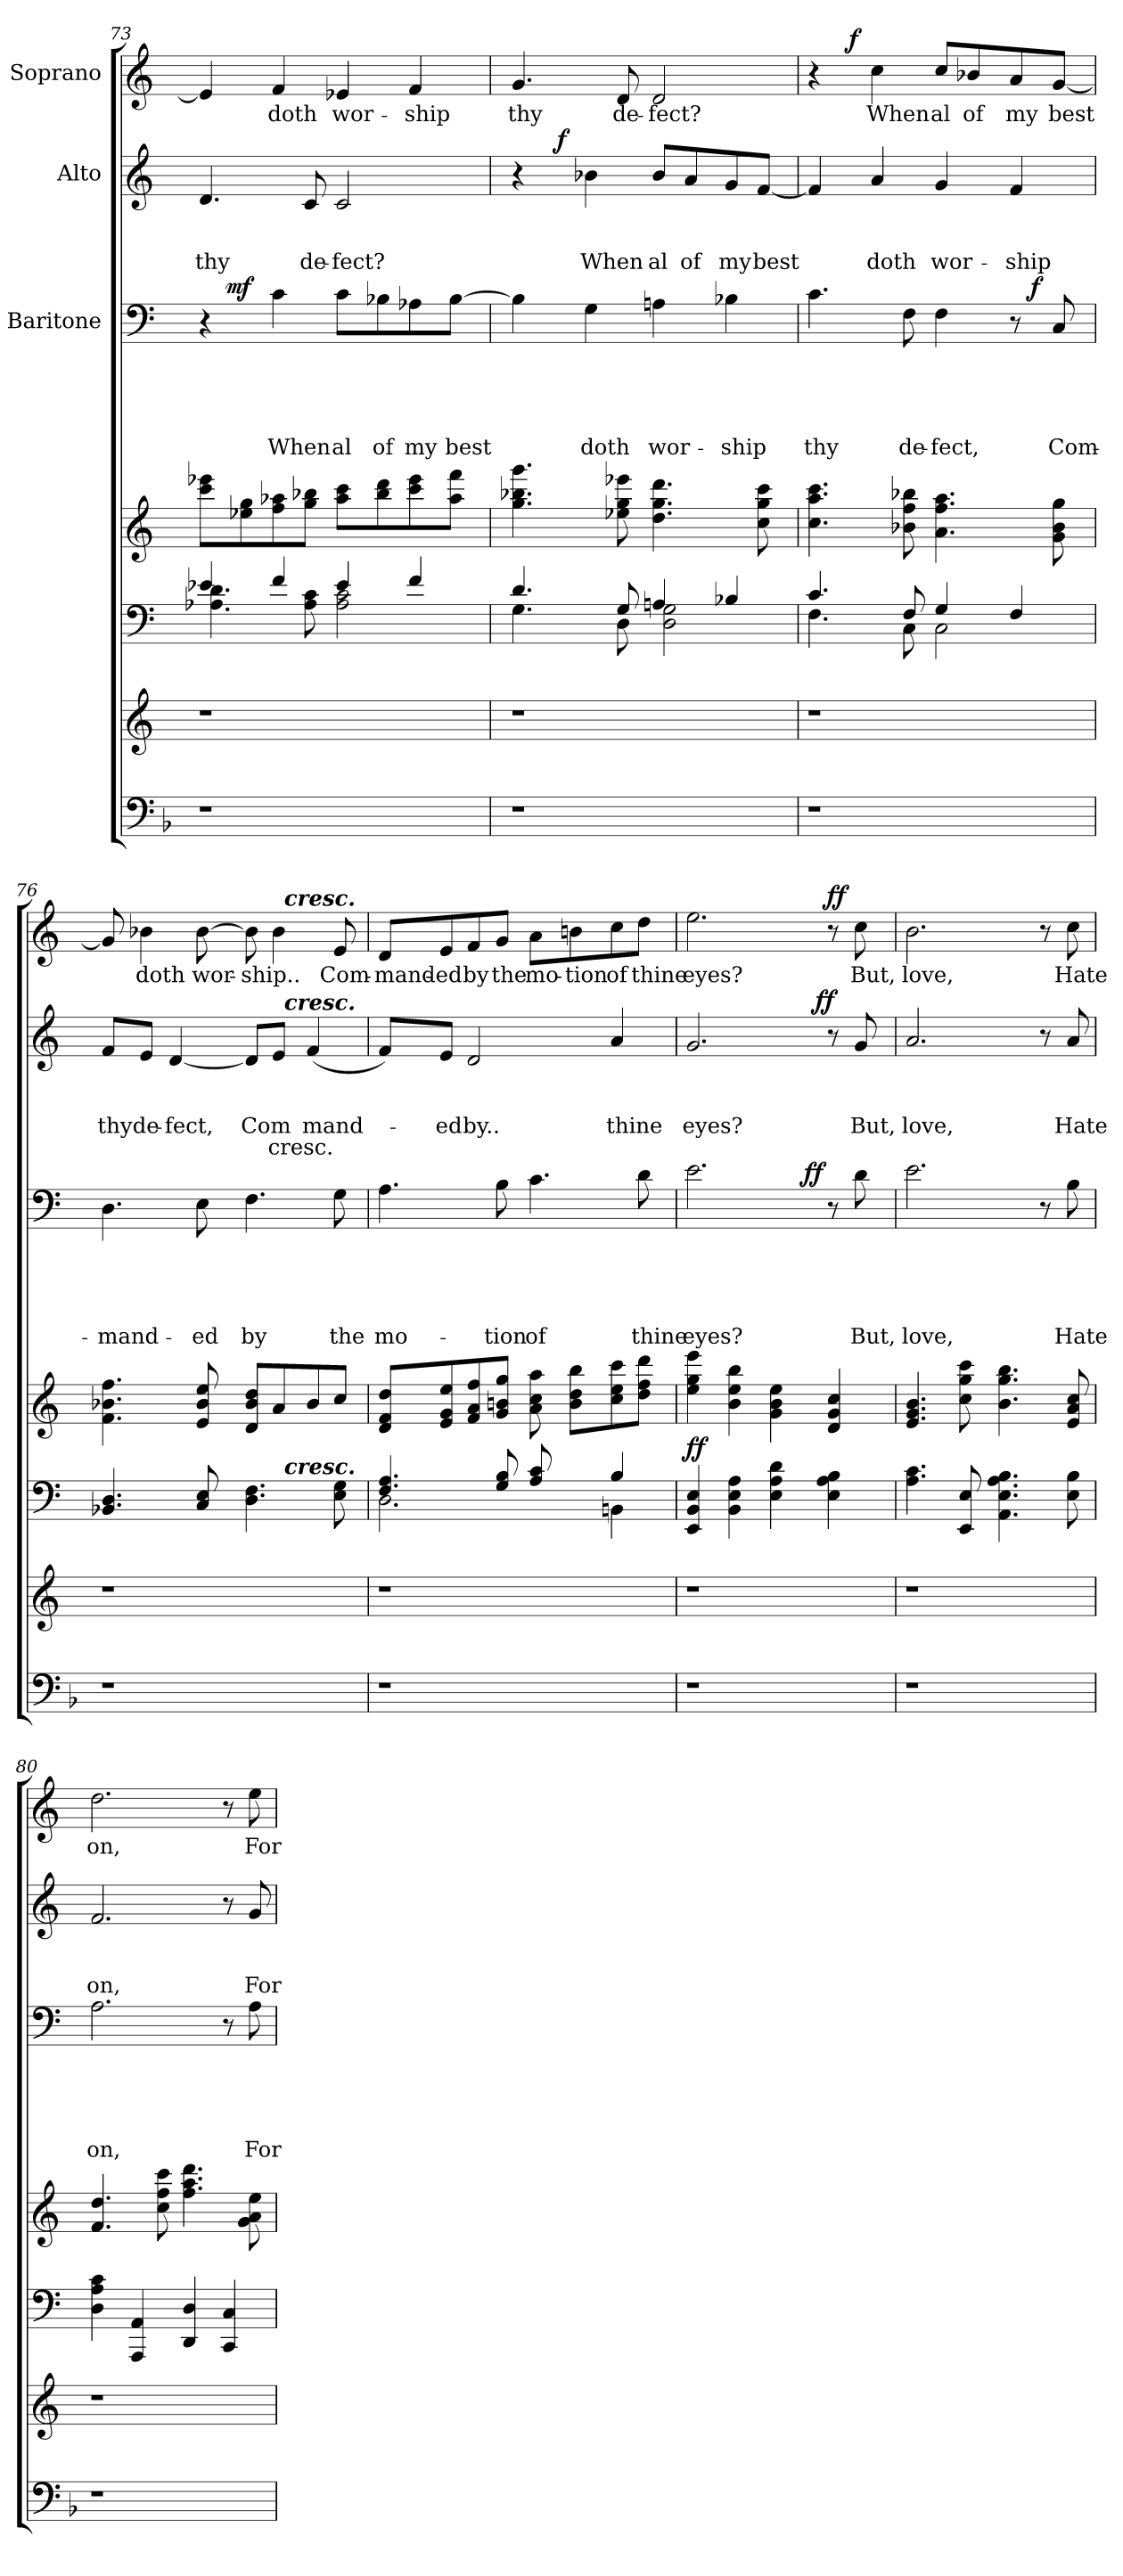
**kern	**kern	**kern	**kern	**dynam	**kern	**text	**text	**text	**text	**text	**dynam	**kern	**text	**text	**text	**text	**dynam	**kern	**text	**dynam
*part6	*part5	*part4	*part4	*part4	*part3	*part3	*part3	*part3	*part3	*part3	*part3	*part2	*part2	*part2	*part2	*part2	*part2	*part1	*part1	*part1
*staff7	*staff6	*staff5	*staff4	*staff4/5	*staff3	*staff3	*staff3	*staff3	*staff3	*staff3	*staff3	*staff2	*staff2	*staff2	*staff2	*staff2	*staff2	*staff1	*staff1	*staff1
*	*	*	*	*	*I"Baritone	*	*	*	*	*	*	*I"Alto	*	*	*	*	*	*I"Soprano	*	*
*clefF4	*clefG2	*clefF4	*clefG2	*	*clefF4	*	*	*	*	*	*	*clefG2	*	*	*	*	*	*clefG2	*	*
*k[b-]	*k[]	*k[]	*k[]	*	*k[]	*	*	*	*	*	*	*k[]	*	*	*	*	*	*k[]	*	*
*F:	*C:	*C:	*C:	*	*C:	*	*	*	*	*	*	*C:	*	*	*	*	*	*C:	*	*
=73	=73	=73	=73	=73	=73	=73	=73	=73	=73	=73	=73	=73	=73	=73	=73	=73	=73	=73	=73	=73
*	*	*^	*	*	*	*	*	*	*	*	*	*	*	*	*	*	*	*	*	*
!	!	!	!	!	!	!	!	!	!	!	!	!	!	!	!	!LO:LY:b	!	!	!	!	!
*	*	*	*	*	*	*^	*	*	*	*	*	*	*	*	*	*	*	*	*	*	*
1r	1r	4e-X/	4.A-X\ 4.d\	8ccc\ 8eee-X\L	.	4r	16.ryy	.	.	.	.	.	.	4.d/	.	.	thy	.	.	4e-/]	.	.
!	!	!	!	!	!	!	!	!	!	!	!	!	!LO:DY:a	!	!	!	!	!	!	!	!	!
.	.	.	.	.	.	.	2ryy	.	.	.	.	.	mf	.	.	.	.	.	.	.	.	.
.	.	.	.	8ee-X\ 8gg\	.	.	.	.	.	.	.	.	.	.	.	.	.	.	.	.	.	.
!	!	!	!	!	!	!	!	!	!	!	!	!LO:LY:b	!	!	!	!	!	!	!	!	!LO:LY:b	!
.	.	4f/	.	8ff\ 8aa-X\	.	4c\	.	.	.	.	.	When	.	.	.	.	.	.	.	4f/	doth	.
!	!	!	!	!	!	!	!	!	!	!	!	!	!	!	!	!	!LO:LY:b	!	!	!	!	!
.	.	.	8A-\ 8c\	8gg\ 8bb-X\J	.	.	.	.	.	.	.	.	.	8c/	.	.	de-	.	.	.	.	.
!	!	!	!	!	!	!	!	!	!	!	!	!LO:LY:b:rj	!	!	!	!	!LO:LY:b	!	!	!	!LO:LY:b	!
.	.	4e-/	2A-\ 2c\	8aa-\ 8ccc\L	.	8c\L	.	.	.	.	.	al	.	2c/	.	.	-fect?	.	.	4e-X/	wor-	.
.	.	.	.	.	.	.	4ryy	.	.	.	.	.	.	.	.	.	.	.	.	.	.	.
!	!	!	!	!	!	!	!	!	!	!	!	!LO:LY:b	!	!	!	!	!	!	!	!	!	!
.	.	.	.	8bb-\ 8ddd\	.	8B-X\	.	.	.	.	.	of	.	.	.	.	.	.	.	.	.	.
!	!	!	!	!	!	!	!	!	!	!	!	!LO:LY:b	!	!	!	!	!	!	!	!	!LO:LY:b	!
.	.	4f/	.	8ccc\ 8eee-\	.	8A-X\	.	.	.	.	.	my	.	.	.	.	.	.	.	4f/	-ship	.
.	.	.	.	.	.	.	8ryy	.	.	.	.	.	.	.	.	.	.	.	.	.	.	.
!	!	!	!	!	!	!	!	!	!	!	!	!LO:LY:b	!	!	!	!	!	!	!	!	!	!
.	.	.	.	8aa-\ 8fff\J	.	[<8B-\J	.	.	.	.	.	best	.	.	.	.	.	.	.	.	.	.
.	.	.	.	.	.	.	32ryy	.	.	.	.	.	.	.	.	.	.	.	.	.	.	.
!!LO:PB:g=z
=74	=74	=74	=74	=74	=74	=74	=74	=74	=74	=74	=74	=74	=74	=74	=74	=74	=74	=74	=74	=74	=74	=74
!	!	!	!	!	!	!	!	!	!	!	!	!	!	!	!	!	!	!	!	!	!LO:LY:b	!
*	*	*	*	*	*	*v	*v	*	*	*	*	*	*	*^	*	*	*	*	*	*	*	*
1r	1r	4.d/	4.G\	4.gg\ 4.bb-X\ 4.ggg\	.	4B-\]	.	.	.	.	.	.	4r	8ryy	.	.	.	.	.	4.g/	thy	.
.	.	.	.	.	.	.	.	.	.	.	.	.	.	32ryy	.	.	.	.	.	.	.	.
!	!	!	!	!	!	!	!	!	!	!	!	!	!	!	!	!	!	!	!LO:DY:a	!	!	!
.	.	.	.	.	.	.	.	.	.	.	.	.	.	2ryy	.	.	.	.	f	.	.	.
!	!	!	!	!	!	!	!	!	!	!	!LO:LY:b	!	!	!	!	!	!LO:LY:b	!	!	!	!	!
.	.	.	.	.	.	4G\	.	.	.	.	doth	.	4b-X\	.	.	.	When	.	.	.	.	.
!	!	!	!	!	!	!	!	!	!	!	!	!	!	!	!	!	!	!	!	!	!LO:LY:b	!
.	.	8G/	8D\	8ee-X\ 8gg\ 8eee-X\	.	.	.	.	.	.	.	.	.	.	.	.	.	.	.	8d/	de-	.
!	!	!	!	!	!	!	!	!	!	!	!LO:LY:b	!	!	!	!	!	!LO:LY:b:rj	!	!	!	!LO:LY:b	!
.	.	4An/	2D\ 2G\	4.dd\ 4.gg\ 4.ddd\	.	4An\	.	.	.	.	wor-	.	8b-/L	.	.	.	al	.	.	2d/	-fect?	.
!	!	!	!	!	!	!	!	!	!	!	!	!	!	!	!	!	!LO:LY:b	!	!	!	!	!
.	.	.	.	.	.	.	.	.	.	.	.	.	8a/	.	.	.	of	.	.	.	.	.
.	.	.	.	.	.	.	.	.	.	.	.	.	.	4ryy	.	.	.	.	.	.	.	.
!	!	!	!	!	!	!	!	!	!	!	!LO:LY:b	!	!	!	!	!	!LO:LY:b	!	!	!	!	!
.	.	4B-X/	.	.	.	4B-X\	.	.	.	.	-ship	.	8g/	.	.	.	my	.	.	.	.	.
!	!	!	!	!	!	!	!	!	!	!	!	!	!	!	!	!	!LO:LY:b	!	!	!	!	!
.	.	.	.	8cc\ 8gg\ 8ccc\	.	.	.	.	.	.	.	.	[<8f/J	.	.	.	best	.	.	.	.	.
.	.	.	.	.	.	.	.	.	.	.	.	.	.	16.ryy	.	.	.	.	.	.	.	.
=75	=75	=75	=75	=75	=75	=75	=75	=75	=75	=75	=75	=75	=75	=75	=75	=75	=75	=75	=75	=75	=75	=75
!	!	!	!	!	!	!	!	!	!	!	!LO:LY:b	!	!	!	!	!	!	!	!	!	!	!
*	*	*	*	*	*	*^	*	*	*	*	*	*	*v	*v	*	*	*	*	*	*^	*	*
1r	1r	4.c/	4.F\	4.cc\ 4.aa\ 4.ccc\	.	4.c\	2ryy	.	.	.	.	thy	.	4f/]	.	.	.	.	.	4r	8.ryy	.	.
!	!	!	!	!	!	!	!	!	!	!	!	!	!	!	!	!	!	!	!	!	!	!	!LO:DY:a
.	.	.	.	.	.	.	.	.	.	.	.	.	.	.	.	.	.	.	.	.	2ryy	.	f
!	!	!	!	!	!	!	!	!	!	!	!	!	!	!	!	!	!LO:LY:b	!	!	!	!	!LO:LY:b	!
.	.	.	.	.	.	.	.	.	.	.	.	.	.	4a/	.	.	doth	.	.	4cc\	.	When	.
!	!	!	!	!	!	!	!	!	!	!	!	!LO:LY:b	!	!	!	!	!	!	!	!	!	!	!
.	.	8F/	8C\	8b-X\ 8ff\ 8bb-X\	.	8F\	.	.	.	.	.	de-	.	.	.	.	.	.	.	.	.	.	.
!	!	!	!	!	!	!	!	!	!	!	!	!LO:LY:b	!	!	!	!	!LO:LY:b	!	!	!	!	!LO:LY:b:rj	!
.	.	4G/	2C\	4.a\ 4.ff\ 4.aa\	.	4F\	4ryy	.	.	.	.	-fect,	.	4g/	.	.	wor-	.	.	8cc/L	.	al	.
!	!	!	!	!	!	!	!	!	!	!	!	!	!	!	!	!	!	!	!	!	!	!LO:LY:b	!
.	.	.	.	.	.	.	.	.	.	.	.	.	.	.	.	.	.	.	.	8b-X/	.	of	.
.	.	.	.	.	.	.	.	.	.	.	.	.	.	.	.	.	.	.	.	.	4ryy	.	.
!	!	!	!	!	!	!	!	!	!	!	!	!	!	!	!	!	!LO:LY:b	!	!	!	!	!LO:LY:b	!
.	.	4F/	.	.	.	8r	16ryy	.	.	.	.	.	.	4f/	.	.	-ship	.	.	8a/	.	my	.
!	!	!	!	!	!	!	!	!	!	!	!	!	!LO:DY:a	!	!	!	!	!	!	!	!	!	!
.	.	.	.	.	.	.	8.ryy	.	.	.	.	.	f	.	.	.	.	.	.	.	.	.	.
!	!	!	!	!	!	!	!	!	!	!	!	!LO:LY:b	!	!	!	!	!	!	!	!	!	!LO:LY:b	!
.	.	.	.	8g\ 8b-\ 8gg\	.	8C/	.	.	.	.	.	Com-	.	.	.	.	.	.	.	[<8g/J	.	best	.
.	.	.	.	.	.	.	.	.	.	.	.	.	.	.	.	.	.	.	.	.	16ryy	.	.
=76	=76	=76	=76	=76	=76	=76	=76	=76	=76	=76	=76	=76	=76	=76	=76	=76	=76	=76	=76	=76	=76	=76	=76
!	!	!	!	!	!	!	!	!	!	!	!	!LO:LY:b	!	!	!	!	!LO:LY:b	!	!	!	!	!	!
*	*	*	*	*	*	*v	*v	*	*	*	*	*	*	*^	*	*	*	*	*	*	*	*	*
1r	1r	4.BB-X/ 4.D/	2ryy	4.f\ 4.b-X\ 4.ff\	.	4.D\	.	.	.	.	-mand-	.	8f/L	2ryy	.	.	thy	.	.	8g/]	2ryy	.	.
!	!	!	!	!	!	!	!	!	!	!	!	!	!	!	!	!	!LO:LY:b	!	!	!	!	!LO:LY:b	!
.	.	.	.	.	.	.	.	.	.	.	.	.	8e/J	.	.	.	de-	.	.	4b-X\	.	doth	.
!	!	!	!	!	!	!	!	!	!	!	!	!	!	!	!	!	!LO:LY:b	!	!	!	!	!	!
.	.	.	.	.	.	.	.	.	.	.	.	.	[<4d/	.	.	.	-fect,	.	.	.	.	.	.
!	!	!	!	!	!	!	!	!	!	!	!LO:LY:b	!	!	!	!	!	!	!	!	!	!	!LO:LY:b	!
.	.	8C/ 8E/	.	8e/ 8b-/ 8ee/	.	8E\	.	.	.	.	-ed	.	.	.	.	.	.	.	.	[>8b-\	.	wor-	.
!	!	!	!	!	!	!	!	!	!	!	!LO:LY:b	!	!	!	!	!	!LO:LY:b	!	!	!	!	!LO:LY:b	!
.	.	4.D\ 4.F\	8ryy	8d/ 8b-/ 8dd/L	.	4.F\	.	.	.	.	by	.	8d/L]	8ryy	.	.	Com	.	.	8b-\]	8ryy	-ship..	.
!	!	!	!	!	!	!	!	!	!	!	!	!	!	!	!	!	!	!LO:LY:b	!	!	!	!	!
.	.	.	32ryy	8a/	.	.	.	.	.	.	.	.	8e/J	32ryy	.	.	.	cresc.	.	4b-\	32ryy	.	.
!	!	!	!	!	!	!	!	!	!	!	!	!	!	!	!	!	!	!	!	!	!LO:TX:a:Bi:t=cresc.	!	!
!	!	!	!	!	!	!	!	!	!	!	!	!	!	!LO:TX:a:Bi:t=cresc.	!	!	!	!	!	!	!	!	!
!	!	!	!LO:TX:a:Bi:t=cresc.	!	!	!	!	!	!	!	!	!	!	!	!	!	!	!	!	!	!	!	!
.	.	.	4ryy	.	.	.	.	.	.	.	.	.	.	4ryy	.	.	.	.	.	.	4ryy	.	.
!	!	!	!	!	!	!	!	!	!	!	!	!	!	!	!	!	!LO:LY:b	!	!	!	!	!	!
.	.	.	.	8b-/	.	.	.	.	.	.	.	.	(4f/	.	.	.	mand-	.	.	.	.	.	.
!	!	!	!	!	!	!	!	!	!	!	!LO:LY:b	!	!	!	!	!	!	!	!	!	!	!LO:LY:b	!
.	.	8E\ 8G\	.	8cc/J	.	8G\	.	.	.	.	the	.	.	.	.	.	.	.	.	8e/	.	Com-	.
.	.	.	16.ryy	.	.	.	.	.	.	.	.	.	.	16.ryy	.	.	.	.	.	.	16.ryy	.	.
=77	=77	=77	=77	=77	=77	=77	=77	=77	=77	=77	=77	=77	=77	=77	=77	=77	=77	=77	=77	=77	=77	=77	=77
*	*	*	*^	*^	*	*	*	*	*	*	*	*	*	*	*	*	*	*	*	*	*	*	*
!	!	!	!	!	!	!	!	!	!	!	!	!	!LO:LY:b	!	!	!	!	!	!	!	!	!	!	!LO:LY:b	!
*	*	*	*	*	*	*	*	*	*	*	*	*	*	*	*v	*v	*	*	*	*	*	*	*	*	*
*	*	*	*	*	*	*	*	*	*	*	*	*	*	*	*	*	*	*	*	*	*v	*v	*	*
1r	1r	2.D\	4.F/ 4.A/	2.ryy	2ryy	8d/ 8f/ 8dd/L	.	4.A\	.	.	.	.	mo-	.	8f/L)	.	.	.	.	.	8d/L	-mand-	.
!	!	!	!	!	!	!	!	!	!	!	!	!	!	!	!	!	!	!LO:LY:b	!	!	!	!LO:LY:b:rj	!
.	.	.	.	.	.	8e/ 8g/ 8ee/	.	.	.	.	.	.	.	.	8e/J	.	.	-ed	.	.	8e/	-ed	.
!	!	!	!	!	!	!	!	!	!	!	!	!	!	!	!	!	!	!LO:LY:b	!	!	!	!LO:LY:b	!
.	.	.	.	.	.	8f/ 8a/ 8ff/	.	.	.	.	.	.	.	.	2d/	.	.	by..	.	.	8f/	by	.
!	!	!	!	!	!	!	!	!	!	!	!	!	!LO:LY:b	!	!	!	!	!	!	!	!	!LO:LY:b	!
.	.	.	8G/ 8B/	.	.	8g/ 8bn/ 8gg/J	.	8B\	.	.	.	.	-tion	.	.	.	.	.	.	.	8g/J	the	.
!	!	!	!	!	!	!	!	!	!	!	!	!	!LO:LY:b	!	!	!	!	!	!	!	!	!LO:LY:b	!
.	.	.	8A/ 8c/	.	8a\ 8cc\ 8aa\	2ryy	.	4.c\	.	.	.	.	of	.	.	.	.	.	.	.	8a\L	mo-	.
!	!	!	!	!	!	!	!	!	!	!	!	!	!	!	!	!	!	!	!	!	!	!LO:LY:b:rj	!
.	.	.	4.ryy	.	8b\ 8dd\ 8bb\L	.	.	.	.	.	.	.	.	.	.	.	.	.	.	.	8bn\	-tion	.
!	!	!	!	!	!	!	!	!	!	!	!	!	!	!	!	!	!	!LO:LY:b	!	!	!	!LO:LY:b	!
.	.	4BBn\	.	4B/	8cc\ 8ee\ 8ccc\	.	.	.	.	.	.	.	.	.	4a/	.	.	thine	.	.	8cc\	of	.
!	!	!	!	!	!	!	!	!	!	!	!	!	!LO:LY:b	!	!	!	!	!	!	!	!	!LO:LY:b	!
.	.	.	.	.	8dd\ 8ff\ 8ddd\J	.	.	8d\	.	.	.	.	thine	.	.	.	.	.	.	.	8dd\J	thine	.
*	*	*v	*v	*v	*	*	*	*	*	*	*	*	*	*	*	*	*	*	*	*	*	*	*
*	*	*	*v	*v	*	*	*	*	*	*	*	*	*	*	*	*	*	*	*	*	*
=78	=78	=78	=78	=78	=78	=78	=78	=78	=78	=78	=78	=78	=78	=78	=78	=78	=78	=78	=78	=78
!	!	!	!	!LO:DY:a=2	!	!	!	!	!	!LO:LY:b	!	!	!	!	!LO:LY:b	!	!	!	!LO:LY:b	!
*	*	*	*	*	*^	*	*	*	*	*	*	*^	*	*	*	*	*	*	*	*
1r	1r	4EE/ 4BB/ 4E/	(4ee\ 4gg\ 4eee\	ff	2.e\	2ryy	.	.	.	.	eyes?	.	2.g/	2ryy	.	.	eyes?	.	.	2.ee\	eyes?	.
.	.	4BB\ 4E\ 4A\	4b\ 4ee\ 4bb\	.	.	.	.	.	.	.	.	.	.	.	.	.	.	.	.	.	.	.
.	.	4E\ 4A\ 4d\	4g\ 4b\ 4ee\	.	.	8.ryy	.	.	.	.	.	.	.	8..ryy	.	.	.	.	.	.	.	.
!	!	!	!	!	!	!	!	!	!	!	!	!LO:DY:a	!	!	!	!	!	!	!	!	!	!
.	.	.	.	.	.	4ryy	.	.	.	.	.	ff	.	.	.	.	.	.	.	.	.	.
!	!	!	!	!	!	!	!	!	!	!	!	!	!	!	!	!	!	!	!LO:DY:a	!	!	!
.	.	.	.	.	.	.	.	.	.	.	.	.	.	4ryy	.	.	.	.	ff	.	.	.
!	!	!	!	!	!	!	!	!	!	!	!	!	!	!	!	!	!	!	!	!	!	!LO:DY:a
.	.	4E\ 4A\ 4B\)	4d/ 4g/ 4cc/	.	8r	.	.	.	.	.	.	.	8r	.	.	.	.	.	.	8r	.	ff
!	!	!	!	!	!	!	!	!	!	!	!LO:LY:b	!	!	!	!	!	!LO:LY:b	!	!	!	!LO:LY:b	!
.	.	.	.	.	8d\	.	.	.	.	.	But,	.	8g/	.	.	.	But,	.	.	8cc\	But,	.
.	.	.	.	.	.	16ryy	.	.	.	.	.	.	.	.	.	.	.	.	.	.	.	.
.	.	.	.	.	.	.	.	.	.	.	.	.	.	32ryy	.	.	.	.	.	.	.	.
!!LO:LB:g=z
=79	=79	=79	=79	=79	=79	=79	=79	=79	=79	=79	=79	=79	=79	=79	=79	=79	=79	=79	=79	=79	=79	=79
!	!	!	!	!	!	!	!	!	!	!	!LO:LY:b	!	!	!	!	!	!LO:LY:b	!	!	!	!LO:LY:b	!
*	*	*	*	*	*v	*v	*	*	*	*	*	*	*	*	*	*	*	*	*	*	*	*
*	*	*	*	*	*	*	*	*	*	*	*	*v	*v	*	*	*	*	*	*	*	*
1r	1r	4.A\ 4.c\	4.e/ 4.g/ 4.b/	.	2.e\	.	.	.	.	love,	.	2.a/	.	.	love,	.	.	2.b\	love,	.
.	.	8EE/ 8E/	8cc\ 8gg\ 8ccc\	.	.	.	.	.	.	.	.	.	.	.	.	.	.	.	.	.
.	.	4.AA\ 4.E\ 4.A\ 4.B\	4.b\ 4.gg\ 4.bb\	.	.	.	.	.	.	.	.	.	.	.	.	.	.	.	.	.
.	.	.	.	.	8r	.	.	.	.	.	.	8r	.	.	.	.	.	8r	.	.
!	!	!	!	!	!	!	!	!	!	!LO:LY:b	!	!	!	!	!LO:LY:b	!	!	!	!LO:LY:b	!
.	.	8E\ 8B\	8e/ 8a/ 8cc/	.	8B\	.	.	.	.	Hate	.	8a/	.	.	Hate	.	.	8cc\	Hate	.
=80	=80	=80	=80	=80	=80	=80	=80	=80	=80	=80	=80	=80	=80	=80	=80	=80	=80	=80	=80	=80
!	!	!	!	!	!	!	!	!	!	!LO:LY:b	!	!	!	!	!LO:LY:b	!	!	!	!LO:LY:b	!
1r	1r	4D\ 4A\ 4c\	4.f/ 4.dd/	.	2.A\	.	.	.	.	on,	.	2.f/	.	.	on,	.	.	2.dd\	on,	.
.	.	4AAA/ 4AA/	.	.	.	.	.	.	.	.	.	.	.	.	.	.	.	.	.	.
.	.	.	8cc\ 8ff\ 8ccc\	.	.	.	.	.	.	.	.	.	.	.	.	.	.	.	.	.
.	.	4DD/ 4D/	4.ff\ 4.aa\ 4.ddd\	.	.	.	.	.	.	.	.	.	.	.	.	.	.	.	.	.
.	.	4CC/ 4C/	.	.	8r	.	.	.	.	.	.	8r	.	.	.	.	.	8r	.	.
!	!	!	!	!	!	!	!	!	!	!LO:LY:b	!	!	!	!	!LO:LY:b	!	!	!	!LO:LY:b	!
.	.	.	8g\ 8a\ 8ee\	.	8A\	.	.	.	.	For	.	8g/	.	.	For	.	.	8ee\	For	.
=	=	=	=	=	=	=	=	=	=	=	=	=	=	=	=	=	=	=	=	=
*-	*-	*-	*-	*-	*-	*-	*-	*-	*-	*-	*-	*-	*-	*-	*-	*-	*-	*-	*-	*-
